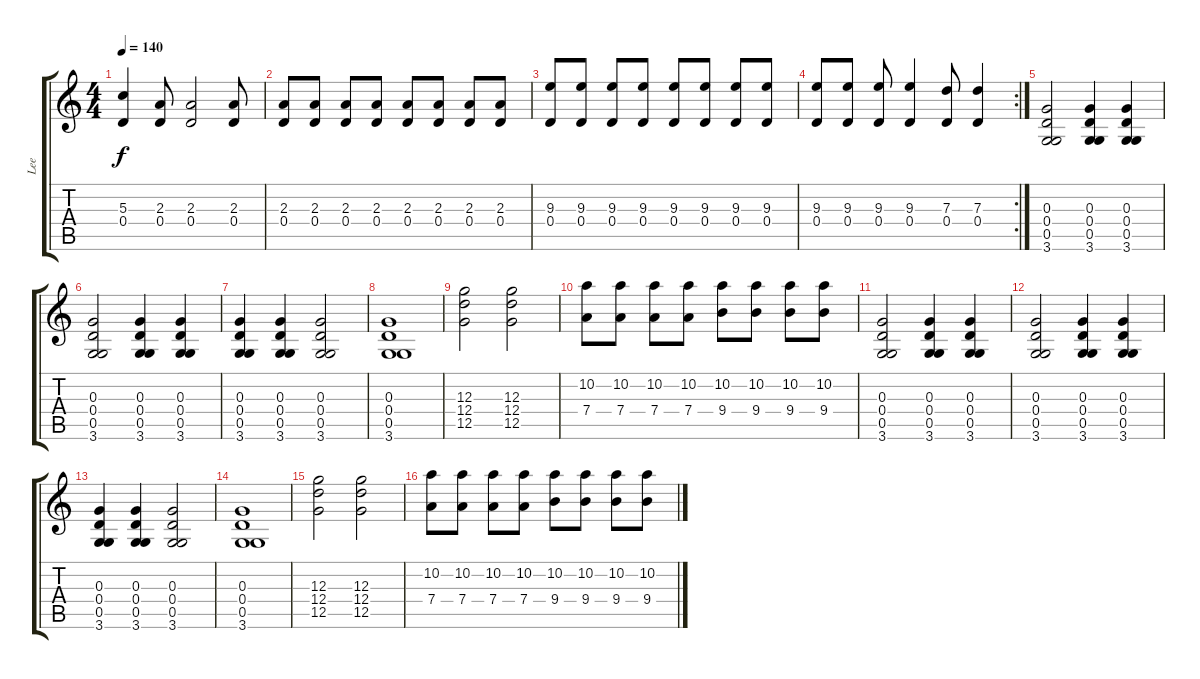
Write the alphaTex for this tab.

\track ("Lee" "Lee") {instrument overdrivenguitar}
\staff {score tabs}
\tuning (E4 B3 G3 D3 G2 E2) {hide}
\ts (4 4)
\tempo 140
\clef g2
\ks c
(5.3 0.4).4{dy f} (2.3 0.4).8 (2.3 0.4).2 (2.3 0.4).8 |
(2.3 0.4).8 (2.3 0.4).8 (2.3 0.4).8 (2.3 0.4).8 (2.3 0.4).8 (2.3 0.4).8 (2.3 0.4).8 (2.3 0.4).8 |
(9.3 0.4).8 (9.3 0.4).8 (9.3 0.4).8 (9.3 0.4).8 (9.3 0.4).8 (9.3 0.4).8 (9.3 0.4).8 (9.3 0.4).8 |
\rc 2
(9.3 0.4).8 (9.3 0.4).8 (9.3 0.4).8 (9.3 0.4).4 (7.3 0.4).8 (7.3 0.4).4 |
(0.3 0.4 0.5 3.6).2 (0.3 0.4 0.5 3.6).4 (0.3 0.4 0.5 3.6).4 |
(0.3 0.4 0.5 3.6).2 (0.3 0.4 0.5 3.6).4 (0.3 0.4 0.5 3.6).4 |
(0.3 0.4 0.5 3.6).4 (0.3 0.4 0.5 3.6).4 (0.3 0.4 0.5 3.6).2 |
(0.3 0.4 0.5 3.6).1 |
(12.3 12.4 12.5).2 (12.3 12.4 12.5).2 |
(10.2 7.4).8 (10.2 7.4).8 (10.2 7.4).8 (10.2 7.4).8 (10.2 9.4).8 (10.2 9.4).8 (10.2 9.4).8 (10.2 9.4).8 |
(0.3 0.4 0.5 3.6).2 (0.3 0.4 0.5 3.6).4 (0.3 0.4 0.5 3.6).4 |
(0.3 0.4 0.5 3.6).2 (0.3 0.4 0.5 3.6).4 (0.3 0.4 0.5 3.6).4 |
(0.3 0.4 0.5 3.6).4 (0.3 0.4 0.5 3.6).4 (0.3 0.4 0.5 3.6).2 |
(0.3 0.4 0.5 3.6).1 |
(12.3 12.4 12.5).2 (12.3 12.4 12.5).2 |
(10.2 7.4).8 (10.2 7.4).8 (10.2 7.4).8 (10.2 7.4).8 (10.2 9.4).8 (10.2 9.4).8 (10.2 9.4).8 (10.2 9.4).8
